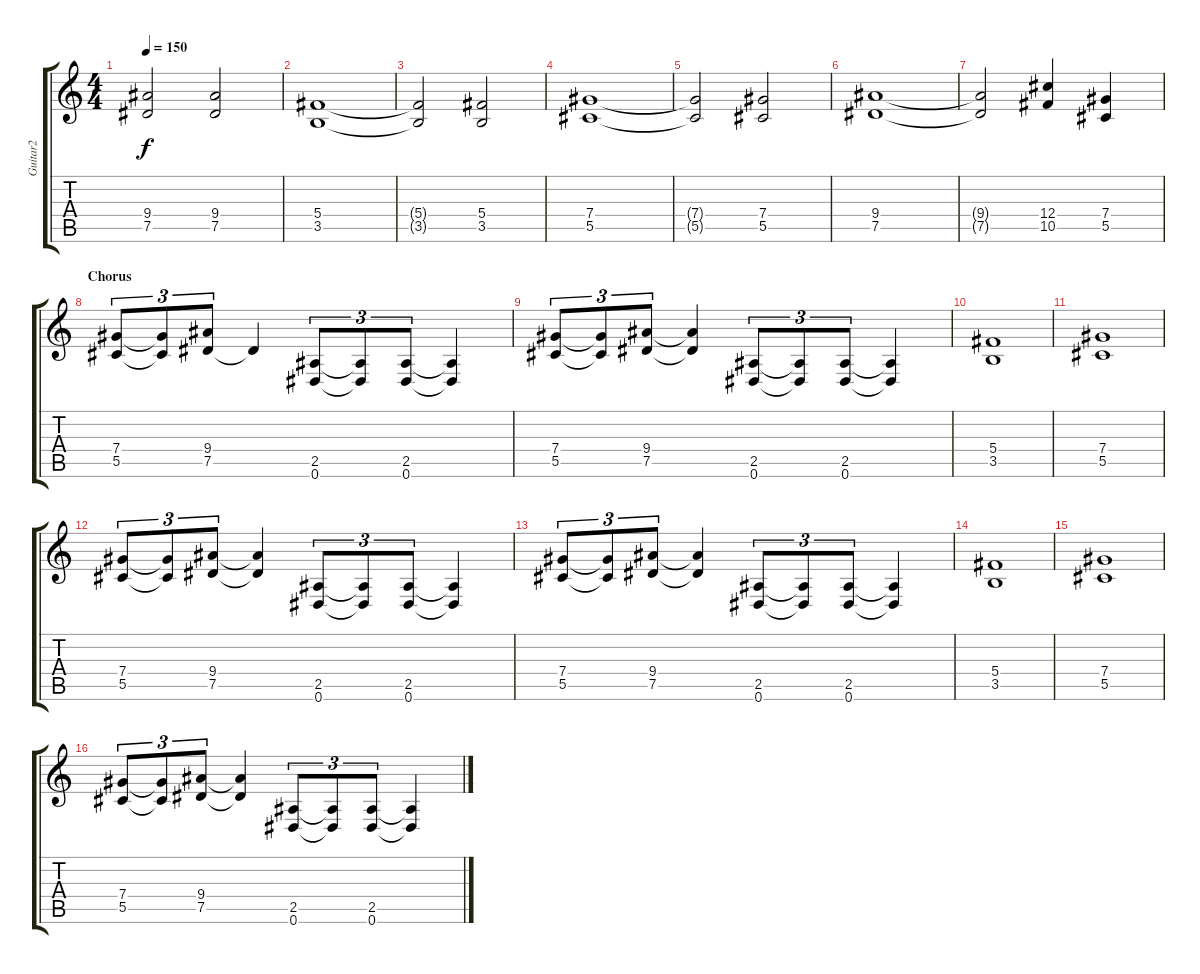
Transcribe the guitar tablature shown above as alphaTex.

\track ("Guitar2" "Guitar2") {instrument distortionguitar}
\staff {score tabs}
\tuning (Eb4 Bb3 Gb3 Db3 Ab2 Eb2) {hide}
\ts (4 4)
\tempo 150
\clef g2
\ks c
(9.4{t} 7.5{t}).2{dy f} (9.4 7.5).2 |
(5.4 3.5).1 |
(5.4{t} 3.5{t}).2 (5.4 3.5).2 |
(7.4 5.5).1 |
(7.4{t} 5.5{t}).2 (7.4 5.5).2 |
(9.4 7.5).1 |
(9.4{t} 7.5{t}).2 (12.4 10.5).4 (7.4 5.5).4 |
\section ("" "Chorus")
(7.4 5.5).8{tu (3 2)} (7.4{t} 5.5{t}).8{tu (3 2)} (9.4 7.5).8{tu (3 2)} 7.5{t}.4 (2.5 0.6).8{tu (3 2)} (2.5{t} 0.6{t}).8{tu (3 2)} (2.5 0.6).8{tu (3 2)} (2.5{t} 0.6{t}).4 |
(7.4 5.5).8{tu (3 2)} (7.4{t} 5.5{t}).8{tu (3 2)} (9.4 7.5).8{tu (3 2)} (9.4{t} 7.5{t}).4 (2.5 0.6).8{tu (3 2)} (2.5{t} 0.6{t}).8{tu (3 2)} (2.5 0.6).8{tu (3 2)} (2.5{t} 0.6{t}).4 |
(5.4 3.5).1 |
(7.4 5.5).1 |
(7.4 5.5).8{tu (3 2)} (7.4{t} 5.5{t}).8{tu (3 2)} (9.4 7.5).8{tu (3 2)} (9.4{t} 7.5{t}).4 (2.5 0.6).8{tu (3 2)} (2.5{t} 0.6{t}).8{tu (3 2)} (2.5 0.6).8{tu (3 2)} (2.5{t} 0.6{t}).4 |
(7.4 5.5).8{tu (3 2)} (7.4{t} 5.5{t}).8{tu (3 2)} (9.4 7.5).8{tu (3 2)} (9.4{t} 7.5{t}).4 (2.5 0.6).8{tu (3 2)} (2.5{t} 0.6{t}).8{tu (3 2)} (2.5 0.6).8{tu (3 2)} (2.5{t} 0.6{t}).4 |
(5.4 3.5).1 |
(7.4 5.5).1 |
(7.4 5.5).8{tu (3 2)} (7.4{t} 5.5{t}).8{tu (3 2)} (9.4 7.5).8{tu (3 2)} (9.4{t} 7.5{t}).4 (2.5 0.6).8{tu (3 2)} (2.5{t} 0.6{t}).8{tu (3 2)} (2.5 0.6).8{tu (3 2)} (2.5{t} 0.6{t}).4
